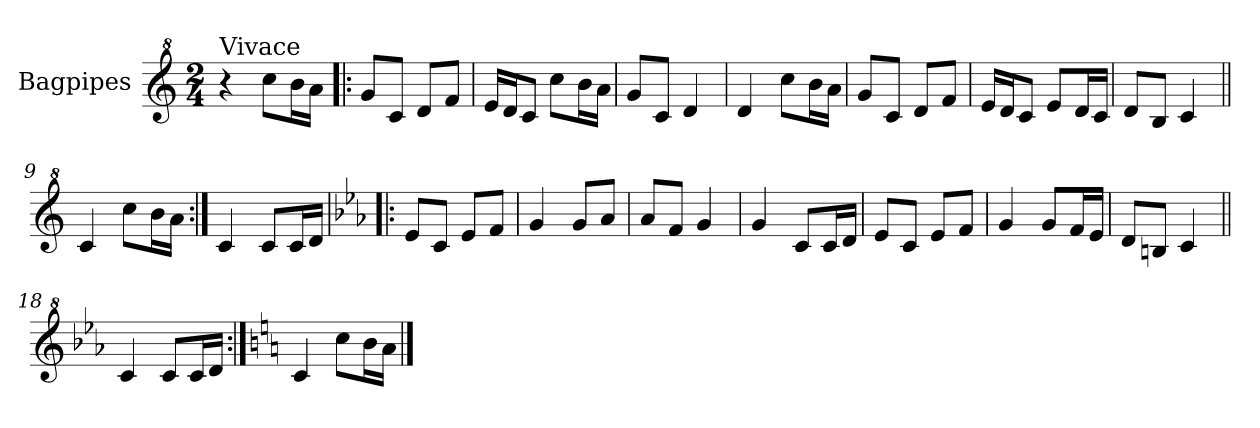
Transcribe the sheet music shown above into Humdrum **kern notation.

**kern
*part1
*staff1
*I"Bagpipes
*I'Bag
*clefG^2
*k[]
*C:
*M2/4
=1
!LO:TX:a:t=Vivace
4r
8ccc\L
16bb\L
16aa\JJ
=2!|:
8gg/L
8cc/J
8dd/L
8ff/J
=3
16ee/LL
16dd/J
8cc/J
8ccc\L
16bb\L
16aa\JJ
=4
8gg/L
8cc/J
4dd/
=5
4dd/
8ccc\L
16bb\L
16aa\JJ
=6
8gg/L
8cc/J
8dd/L
8ff/J
=7
16ee/LL
16dd/J
8cc/J
8ee/L
16dd/L
16cc/JJ
=8
8dd/L
8b/J
4cc/
=9||
4cc/
8ccc\L
16bb\L
16aa\JJ
!!LO:LB:g=z
=10:|!
4cc/
8cc/L
16cc/L
16dd/JJ
=11!|:
*k[b-e-a-]
*E-:
8ee-/L
8cc/J
8ee-/L
8ff/J
=12
4gg/
8gg/L
8aa-/J
=13
8aa-/L
8ff/J
4gg/
=14
4gg/
8cc/L
16cc/L
16dd/JJ
=15
8ee-/L
8cc/J
8ee-/L
8ff/J
=16
4gg/
8gg/L
16ff/L
16ee-/JJ
=17
8dd/L
8bn/J
4cc/
=18||
4cc/
8cc/L
16cc/L
16dd/JJ
=19:|!
*k[]
*C:
4cc/
8ccc\L
16bb\L
16aa\JJ
==
*-
